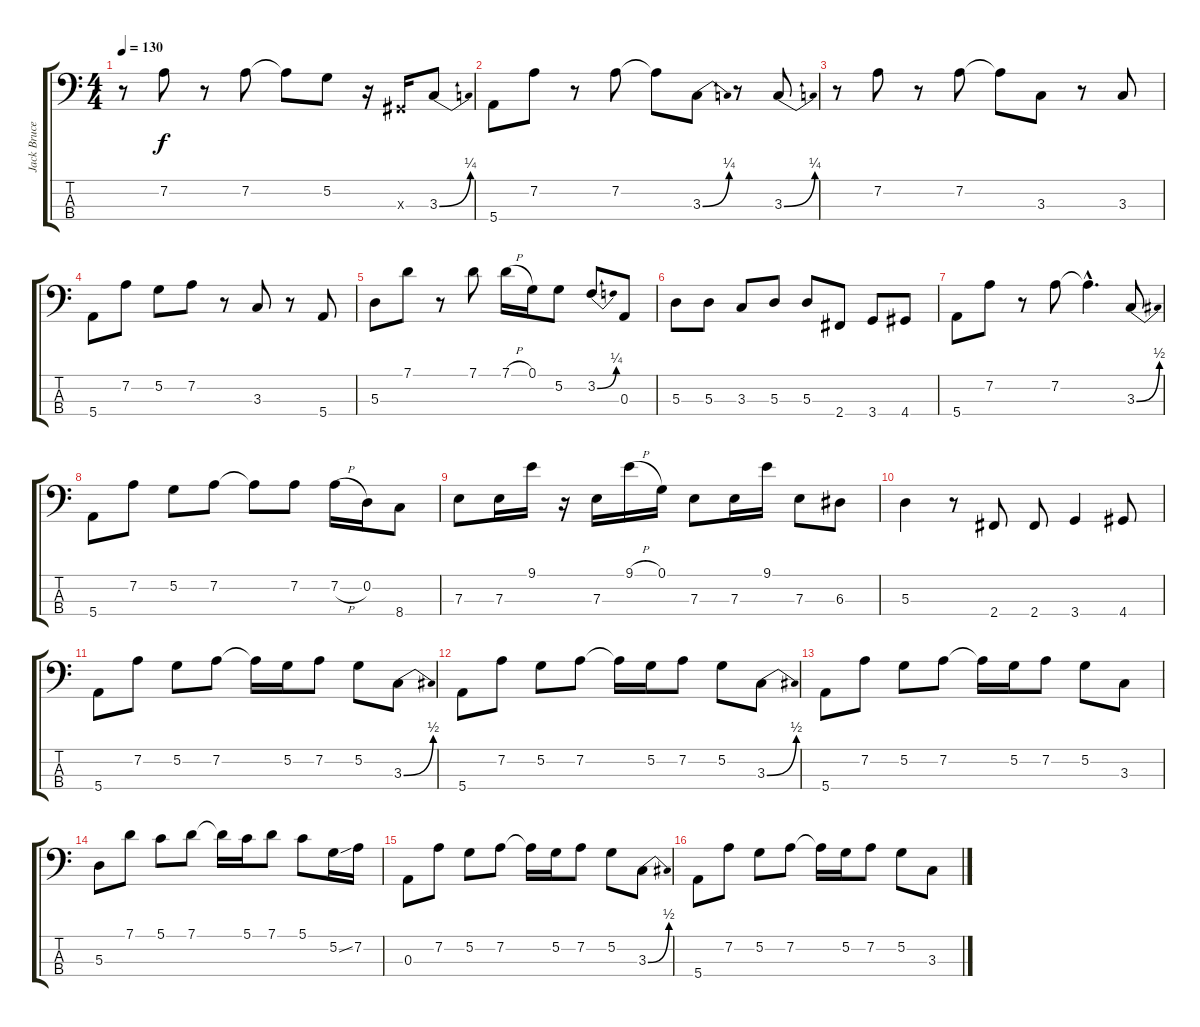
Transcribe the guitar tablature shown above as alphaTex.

\track ("Jack Bruce" "Jack Bruce") {instrument electricbassfinger}
\staff {score tabs}
\tuning (G2 D2 A1 E1) {hide}
\ts (4 4)
\tempo 130
\clef f4
\ks c
r.8{dy f instrument electricbassfinger} 7.2.8 r.8 7.2.8 7.2{t}.8 5.2.8 r.16 -1.3{x}.16 3.3{be (bend 0 0 60 1)}.8 |
5.4.8 7.2.8 r.8 7.2.8 7.2{t}.8 3.3{be (bend 0 0 60 1)}.8 r.8 3.3{be (bend 0 0 60 1)}.8 |
r.8 7.2.8 r.8 7.2.8 7.2{t}.8 3.3.8 r.8 3.3.8 |
5.4.8 7.2.8 5.2.8 7.2.8 r.8 3.3.8 r.8 5.4.8 |
5.3.8 7.1.8 r.8 7.1.8 7.1{h}.16 0.1.16 5.2.8 3.2{be (bend 0 0 60 1)}.8 0.3.8 |
5.3.8 5.3.8 3.3.8 5.3.8 5.3.8 2.4.8 3.4.8 4.4.8 |
5.4.8 7.2.8 r.8 7.2.8 7.2{hac t}.4{d} 3.3{be (bend 0 0 60 2)}.8 |
5.4.8 7.2.8 5.2.8 7.2.8 7.2{t}.8 7.2.8 7.2{h}.16 0.2.16 8.4.8 |
7.3.8 7.3.16 9.1.16 r.16 7.3.16 9.1{h}.16 0.1.16 7.3.8 7.3.16 9.1.16 7.3.8 6.3.8 |
5.3.4 r.8 2.4.8 2.4.8 3.4.4 4.4.8 |
5.4.8 7.2.8 5.2.8 7.2.8 7.2{t}.16 5.2.16 7.2.8 5.2.8 3.3{be (bend 0 0 60 2)}.8 |
5.4.8 7.2.8 5.2.8 7.2.8 7.2{t}.16 5.2.16 7.2.8 5.2.8 3.3{be (bend 0 0 60 2)}.8 |
5.4.8 7.2.8 5.2.8 7.2.8 7.2{t}.16 5.2.16 7.2.8 5.2.8 3.3.8 |
5.3.8 7.1.8 5.1.8 7.1.8 7.1{t}.16 5.1.16 7.1.8 5.1.8 5.2{ss}.16 7.2.16 |
0.3.8 7.2.8 5.2.8 7.2.8 7.2{t}.16 5.2.16 7.2.8 5.2.8 3.3{be (bend 0 0 60 2)}.8 |
5.4.8 7.2.8 5.2.8 7.2.8 7.2{t}.16 5.2.16 7.2.8 5.2.8 3.3{h}.8
